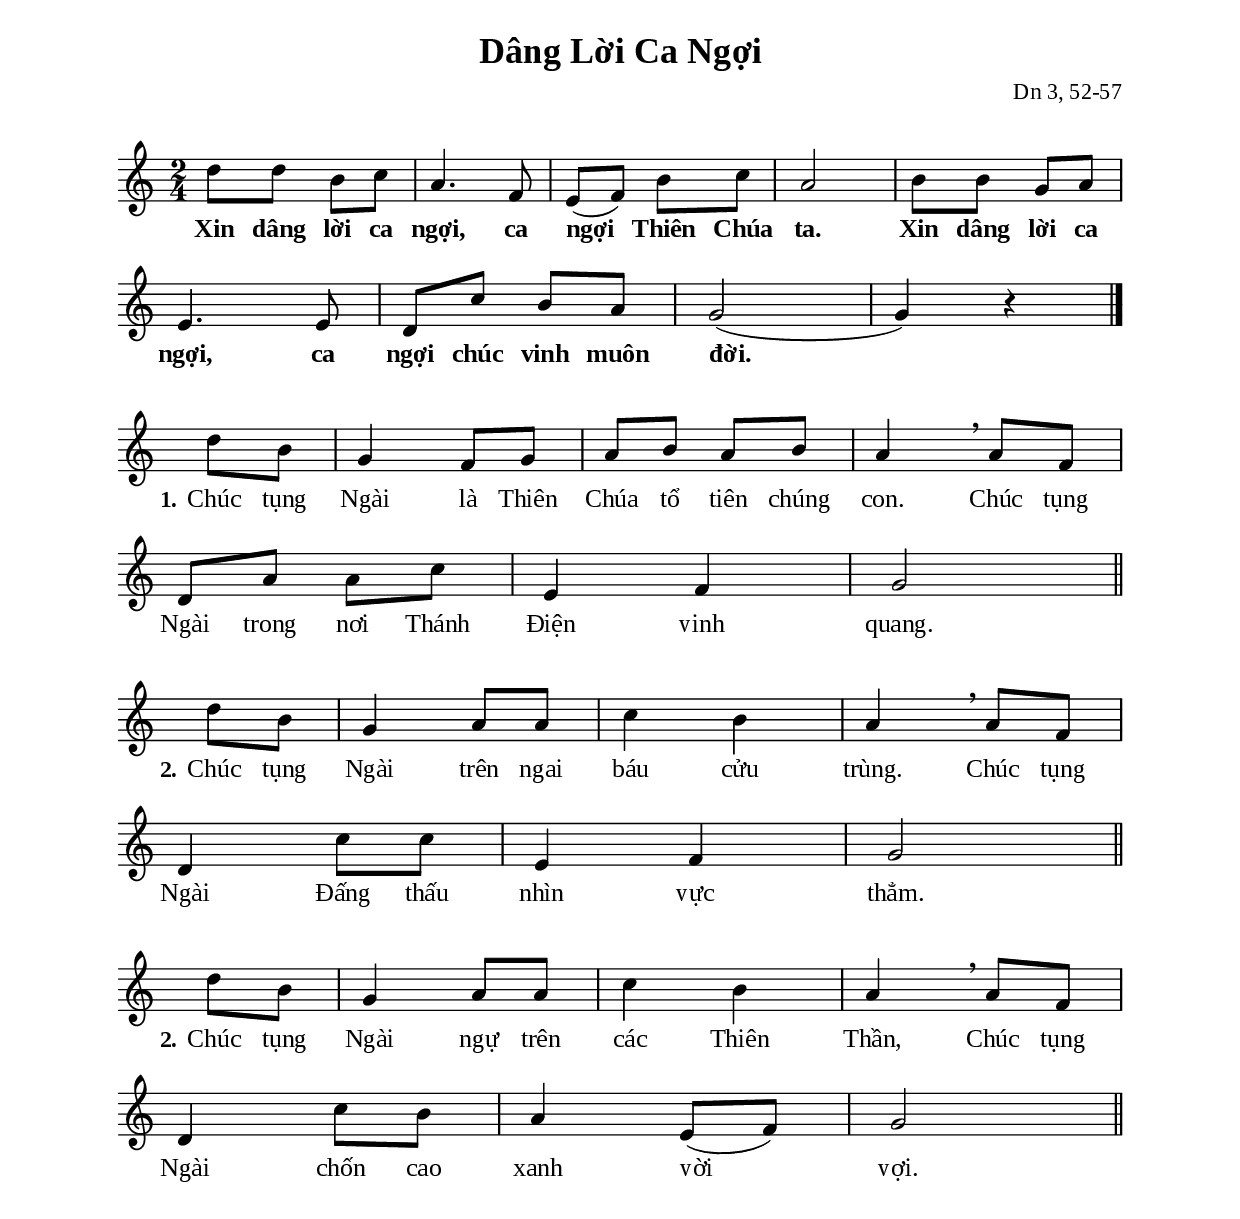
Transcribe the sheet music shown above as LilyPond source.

% Cài đặt chung
\version "2.20.0"
\include "english.ly"

\header {
  title = "Dâng Lời Ca Ngợi"
  composer = "Dn 3, 52-57"
  arranger = " "
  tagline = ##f
}

global = {
  \key c \major
  \time 2/4
}

\paper {
  #(set-paper-size "a4")
  top-margin = 20\mm
  bottom-margin = 15\mm
  left-margin = 20\mm
  right-margin = 20\mm
  indent = #0
  #(define fonts
	 (make-pango-font-tree "Liberation Serif"
	 		       "Liberation Serif"
			       "Liberation Serif"
			       (/ 20 20)))
}

% Nhạc điệp khúc
nhacDiepKhuc = \relative c'' {
  \override Lyrics.LyricSpace.minimum-distance = #1.7
  \override Score.BarNumber.break-visibility = ##(#f #f #f)
  d8 d b c |
  a4. f8 |
  e (f) b c |
  a2 |
  b8 b g a |
  e4. e8 |
  d c' b a |
  g2 ( |
  g4) r \bar "|."
}

% Nhạc phiên khúc
nhacPhienKhucMot = \relative c'' {
  \override Lyrics.LyricSpace.minimum-distance = #2.0
  \override Score.BarNumber.break-visibility = ##(#f #f #f)
  \partial 4 d8 b |
  g4 f8 g |
  a b a b |
  a4 \breathe a8 f |
  d a' a c |
  e,4 f |
  g2 \bar "||"
}

nhacPhienKhucHai = \relative c'' {
  \override Lyrics.LyricSpace.minimum-distance = #2.0
  \override Score.BarNumber.break-visibility = ##(#f #f #f)
  \partial 4 d8 b |
  g4 a8 a |
  c4 b |
  a \breathe a8 f |
  d4 c'8 c |
  e,4 f |
  g2 \bar "||"
}

nhacPhienKhucBa = \relative c'' {
  \override Lyrics.LyricSpace.minimum-distance = #2.0
  \override Score.BarNumber.break-visibility = ##(#f #f #f)
  \partial 4 d8 b |
  g4 a8 a |
  c4 b |
  a \breathe a8 f |
  d4 c'8 b |
  a4 e8 (f) |
  g2 \bar "||"
}

% Lời điệp khúc
loiDiepKhuc = \lyricmode {
  \override Lyrics.LyricText.font-series = #'bold
  Xin dâng lời ca ngợi, ca ngợi Thiên Chúa ta.
  Xin dâng lời ca ngợi, ca ngợi chúc vinh muôn đời.
}

% Lời phiên khúc
loiPhienKhucMot = \lyricmode {
  \set stanza = #"1."
  Chúc tụng Ngài là Thiên Chúa tổ tiên chúng con.
  Chúc tụng Ngài trong nơi Thánh Điện vinh quang.
}

loiPhienKhucHai = \lyricmode {
  \set stanza = #"2."
  Chúc tụng Ngài trên ngai báu cửu trùng.
  Chúc tụng Ngài Đấng thấu nhìn vực thẳm.
}

loiPhienKhucBa = \lyricmode {
  \set stanza = #"2."
  Chúc tụng Ngài ngự trên các Thiên Thần,
  Chúc tụng Ngài chốn cao xanh vời vợi.
}


% Dàn trang
\score {
  \new ChoirStaff <<
    \new Staff = chorus <<
      \new Voice = "sopranos" {
        \global \stemNeutral \nhacDiepKhuc
      }
    >>
    \new Lyrics = basses
    \context Lyrics = basses 
      %\with \override LyricText.font-shape = #'bold
      \lyricsto sopranos \loiDiepKhuc
  >>
}

\score {
  \new ChoirStaff <<
    \new Staff = verses <<
      \override Staff.TimeSignature.transparent = ##t
      \new Voice = "verse" {
        \global \stemNeutral \nhacPhienKhucMot
      }
    >>
    \new Lyrics \lyricsto verse \loiPhienKhucMot
  >>
}

\score {
  \new ChoirStaff <<
    \new Staff = verses <<
      \override Staff.TimeSignature.transparent = ##t
      \new Voice = "verse" {
        \global \stemNeutral \nhacPhienKhucHai
      }
    >>
    \new Lyrics \lyricsto verse \loiPhienKhucHai
  >>
}

\score {
  \new ChoirStaff <<
    \new Staff = verses <<
      \override Staff.TimeSignature.transparent = ##t
      \new Voice = "verse" {
        \global \stemNeutral \nhacPhienKhucBa
      }
    >>
    \new Lyrics \lyricsto verse \loiPhienKhucBa
  >>
}
